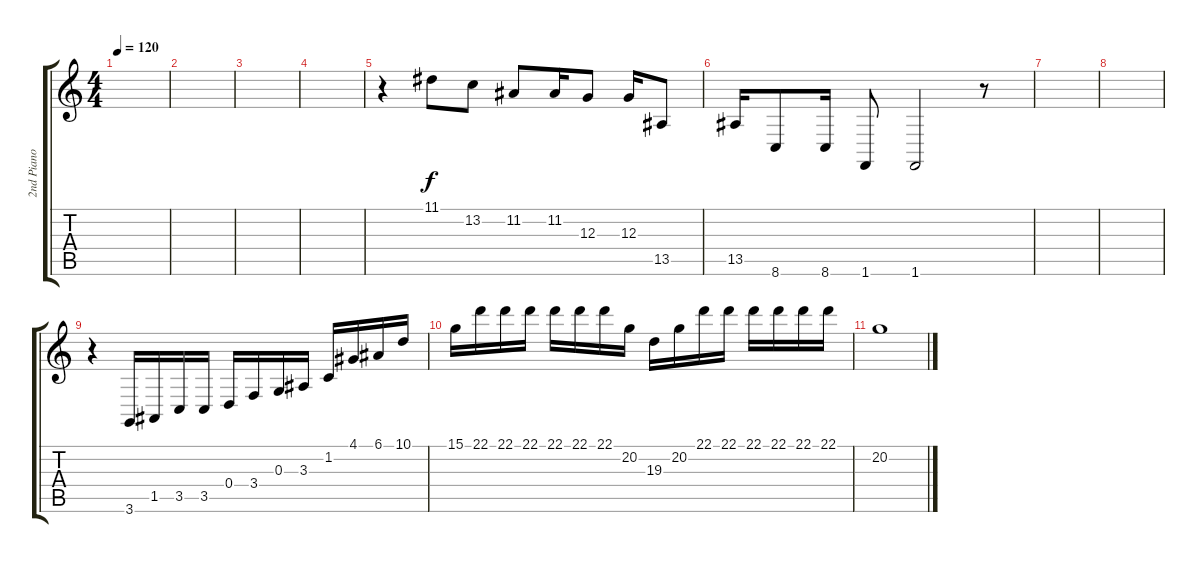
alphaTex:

\track ("2nd Piano" "2nd Piano") {instrument acousticgrandpiano}
\staff {score tabs}
\tuning (E4 B3 G3 D3 A2 E2) {hide}
\ts (4 4)
\tempo 120
\clef g2
\ks c
|
|
|
|
r.4 11.1.8 13.2.8 11.2.8 11.2.16 12.3.8 12.3.16 13.5.8 |
13.5.16 8.6.8 8.6.16 1.6.8 1.6.2 r.8 |
|
|
r.4 3.6.16 1.5.16 3.5.16 3.5.16 0.4.16 3.4.16 0.3.16 3.3.16 1.2.16 4.1.16 6.1.16 10.1.16 |
15.1.16 22.1.16 22.1.16 22.1.16 22.1.16 22.1.16 22.1.16 20.2.16 19.3.16 20.2.16 22.1.16 22.1.16 22.1.16 22.1.16 22.1.16 22.1.16 |
20.2.1
